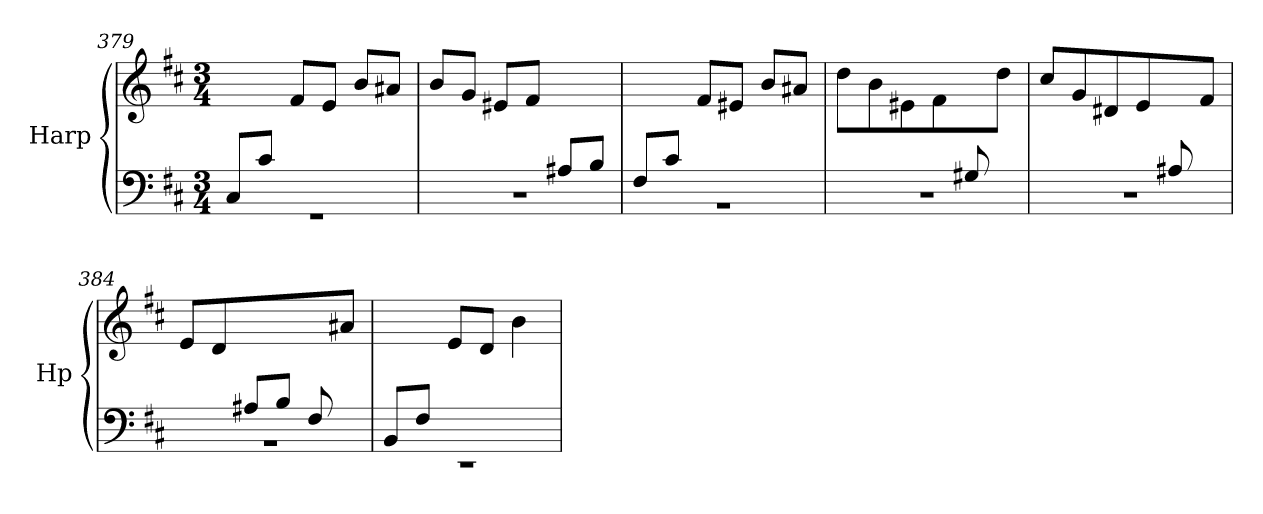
**kern	**kern
*part1	*part1
*staff2	*staff1
*I"Harp	*
*I'Hp	*
*clefF4	*clefG2
*k[f#c#]	*k[f#c#]
*M3/4	*M3/4
=379	=379
*^	*
8C#/L	2.r	4ryy
8c#/J	.	.
2ryy	.	8f#/L
.	.	8e/J
.	.	8b/L
.	.	8a#X/J
!!LO:LB:g=z
=380	=380	=380
2ryy	2.r	8b/L
.	.	8g/J
.	.	8e#X/L
.	.	8f#/J
8A#X/L	.	4ryy
8B/J	.	.
=381	=381	=381
8F#/L	2.r	4ryy
8c#/J	.	.
2ryy	.	8f#/L
.	.	8e#X/J
.	.	8b/L
.	.	8a#X/J
=382	=382	=382
2ryy	2.r	8dd\L
.	.	8b\J
.	.	8e#X/L
.	.	8f#/J
8G#X/L	.	8ryy
8ryy	.	8dd\J
=383	=383	=383
2ryy	2.r	8cc#/L
.	.	8g/J
.	.	8d#X/L
.	.	8e/J
8A#X/L	.	8ryy
8ryy	.	8f#\J
=384	=384	=384
4ryy	2.r	8e/L
.	.	8d/J
8A#X/L	.	4.ryy
8B/J	.	.
8F#/L	.	.
8ryy	.	8a#X\J
=385	=385	=385
8BB/L	2.r	4ryy
8F#/J	.	.
2ryy	.	8e/L
.	.	8d/J
.	.	4b\
*v	*v	*
=	=
*-	*-
